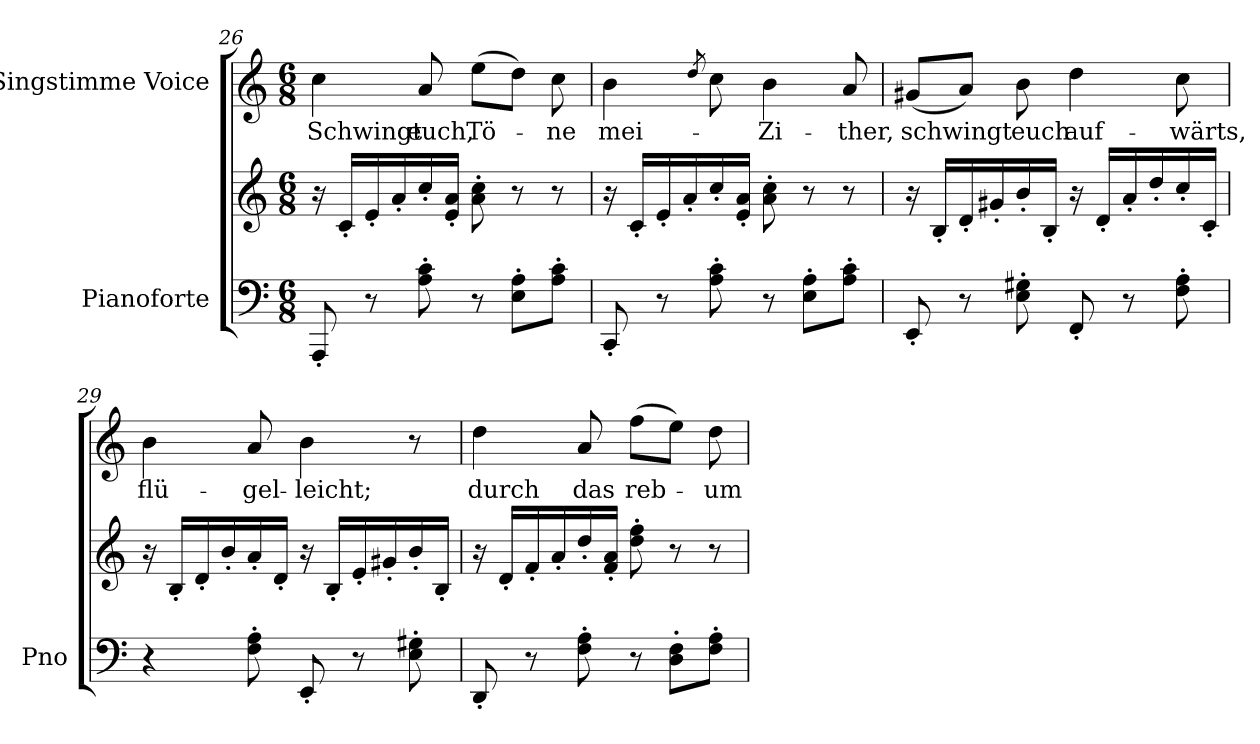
**kern	**kern	**kern	**text
*part2	*part2	*part1	*part1
*staff3	*staff2	*staff1	*staff1
*I"Pianoforte	*	*I"Singstimme Voice	*
*I'Pno	*	*	*
!!LO:LB:g=z
*clefF4	*clefG2	*clefG2	*
*k[]	*k[]	*k[]	*
*M6/8	*M6/8	*M6/8	*
=26	=26	=26	=26
!	!	!	!LO:LY:b
8AAA'/	16r	4cc\	Schwingt
.	16c'/LL	.	.
8r	16e'/	.	.
.	16a'/	.	.
!	!	!	!LO:LY:b
8A\' 8c\'	16cc'/	8a/	euch,
.	16e/' 16a/'JJ	.	.
!	!	!	!LO:LY:b
8r	8a\' 8cc\'	(>8ee\L	Tö-
8E\' 8A\'L	8r	8dd\J)	.
!	!	!	!LO:LY:b
8A\' 8c\'J	8r	8cc\	-ne
=27	=27	=27	=27
!	!	!	!LO:LY:b
8CC'/	16r	4b\	mei-
.	16c'/LL	.	.
8r	16e'/	.	.
.	16a'/	.	.
.	.	8qdd/	.
8A\' 8c\'	16cc'/	8cc\	.
.	16e/' 16a/'JJ	.	.
!	!	!	!LO:LY:b
8r	8a\' 8cc\'	4b\	Zi-
8E\' 8A\'L	8r	.	.
!	!	!	!LO:LY:b
8A\' 8c\'J	8r	8a/	-ther,
=28	=28	=28	=28
!	!	!	!LO:LY:b
8EE'/	16r	(<8g#X/L	schwingt
.	16B'/LL	.	.
8r	16d'/	8a/J)	.
.	16g#X'/	.	.
!	!	!	!LO:LY:b
8E\' 8G#X\'	16b'/	8b\	euch
.	16B'/JJ	.	.
!	!	!	!LO:LY:b
8FF'/	16r	4dd\	auf-
.	16d'/LL	.	.
8r	16a'/	.	.
.	16dd'/	.	.
!	!	!	!LO:LY:b
8F\' 8A\'	16cc'/	8cc\	-wärts,
.	16c'/JJ	.	.
=29	=29	=29	=29
!	!	!	!LO:LY:b
4r	16r	4b\	flü-
.	16B'/LL	.	.
.	16d'/	.	.
.	16b'/	.	.
!	!	!	!LO:LY:b
8F\' 8A\'	16a'/	8a/	-gel-
.	16d'/JJ	.	.
!	!	!	!LO:LY:b
8EE'/	16r	4b\	-leicht;
.	16B'/LL	.	.
8r	16e'/	.	.
.	16g#X'/	.	.
8E\' 8G#X\'	16b'/	8r	.
.	16B'/JJ	.	.
!!LO:LB:g=z
=30	=30	=30	=30
!	!	!	!LO:LY:b
8DD'/	16r	4dd\	durch
.	16d'/LL	.	.
8r	16f'/	.	.
.	16a'/	.	.
!	!	!	!LO:LY:b
8F\' 8A\'	16dd'/	8a/	das
.	16f/' 16a/'JJ	.	.
!	!	!	!LO:LY:b
8r	8dd\' 8ff\'	(>8ff\L	reb-
8D\' 8F\'L	8r	8ee\J)	.
!	!	!	!LO:LY:b
8F\' 8A\'J	8r	8dd\	-um-
=	=	=	=
*-	*-	*-	*-
